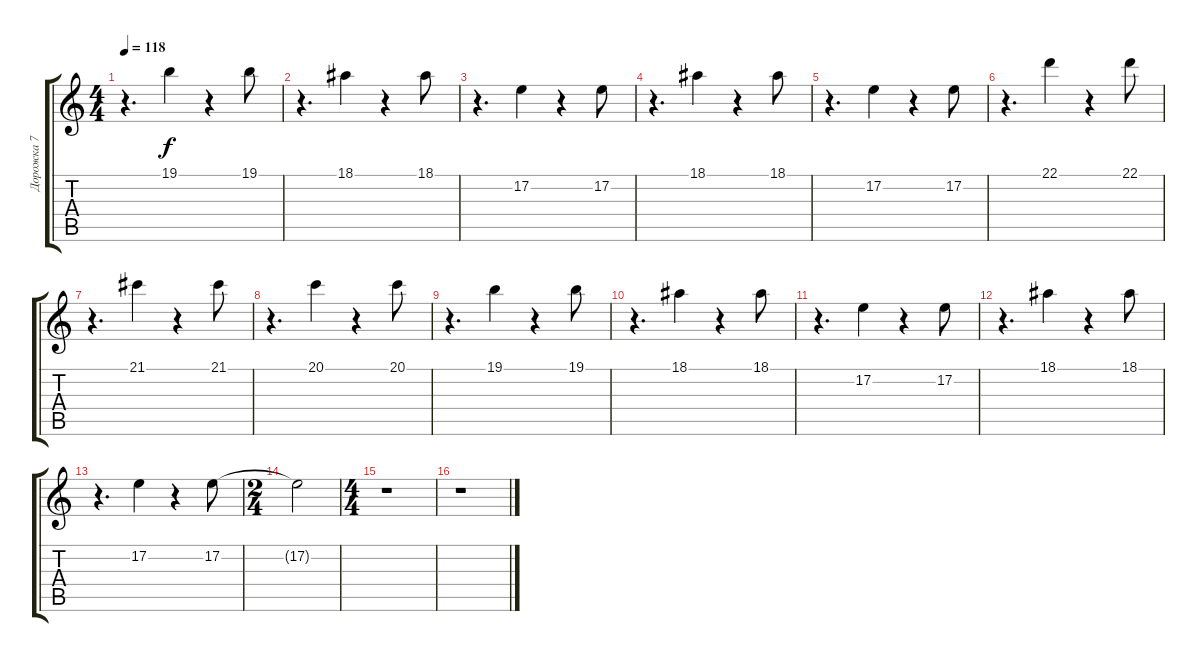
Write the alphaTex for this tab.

\track ("Дорожка 7" "Дорожка 7") {instrument pad1newage}
\staff {score tabs}
\tuning (E4 B3 G3 D3 A2 E2) {hide}
\ts (4 4)
\tempo 118
\clef g2
\ks c
r.4{d dy f} 19.1.4 r.4 19.1.8 |
r.4{d} 18.1.4 r.4 18.1.8 |
r.4{d} 17.2.4 r.4 17.2.8 |
r.4{d} 18.1.4 r.4 18.1.8 |
r.4{d} 17.2.4 r.4 17.2.8 |
r.4{d} 22.1.4 r.4 22.1.8 |
r.4{d} 21.1.4 r.4 21.1.8 |
r.4{d} 20.1.4 r.4 20.1.8 |
r.4{d} 19.1.4 r.4 19.1.8 |
r.4{d} 18.1.4 r.4 18.1.8 |
r.4{d} 17.2.4 r.4 17.2.8 |
r.4{d} 18.1.4 r.4 18.1.8 |
r.4{d} 17.2.4 r.4 17.2.8 |
\ts (2 4)
17.2{t}.2 |
\ts (4 4)
r.1 |
r.1
